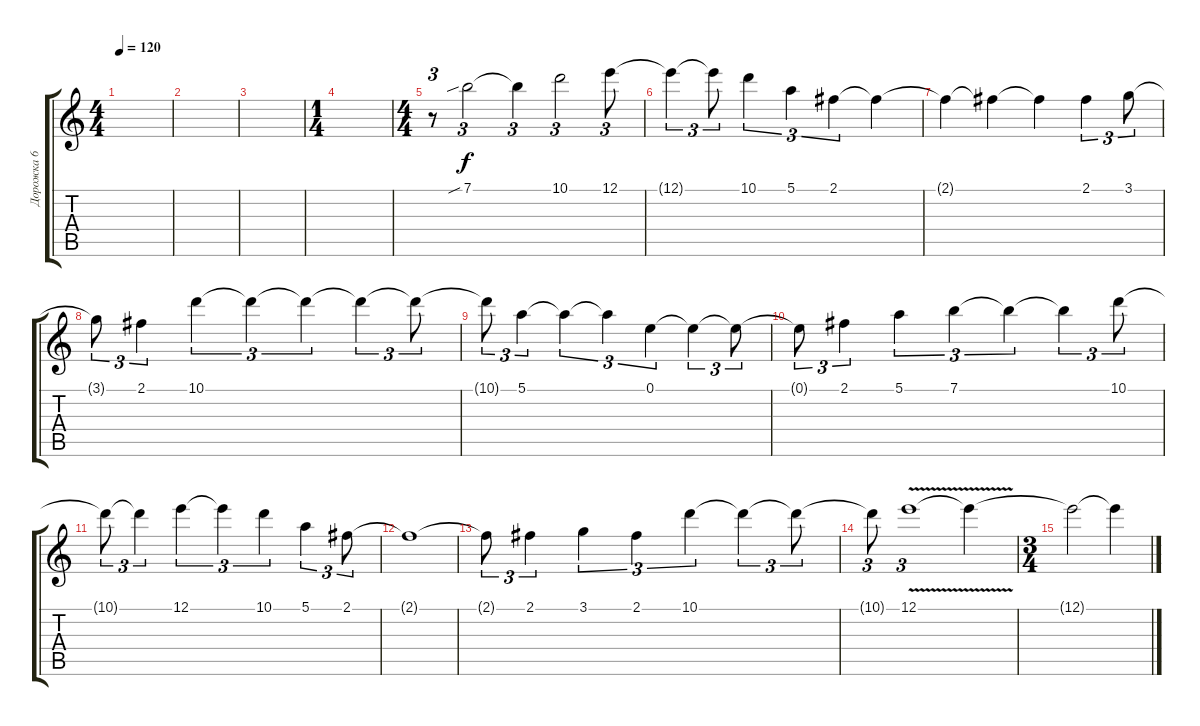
\track ("Дорожка 6" "Дорожка 6") {instrument overdrivenguitar}
\staff {score tabs}
\tuning (E4 B3 G3 D3 A2 E2) {hide}
\ts (4 4)
\tempo 120
\clef g2
\ks c
|
|
|
\ts (1 4)
|
\ts (4 4)
r.8{tu (3 2)} 7.1{sib}.2{tu (3 2)} 7.1{t}.4{tu (3 2)} 10.1.2{tu (3 2)} 12.1.8{tu (3 2)} |
12.1{t}.4{tu (3 2)} 12.1{t}.8{tu (3 2)} 10.1.4{tu (3 2)} 5.1.4{tu (3 2)} 2.1.4{tu (3 2)} 2.1{t}.4 |
2.1{t}.4 2.1{t}.4 2.1{t}.4 2.1.4{tu (3 2)} 3.1.8{tu (3 2)} |
3.1{t}.8{tu (3 2)} 2.1.4{tu (3 2)} 10.1.4{tu (3 2)} 10.1{t}.4{tu (3 2)} 10.1{t}.4{tu (3 2)} 10.1{t}.4{tu (3 2)} 10.1{t}.8{tu (3 2)} |
10.1{t}.8{tu (3 2)} 5.1.4{tu (3 2)} 5.1{t}.4{tu (3 2)} 5.1{t}.4{tu (3 2)} 0.1.4{tu (3 2)} 0.1{t}.4{tu (3 2)} 0.1{t}.8{tu (3 2)} |
0.1{t}.8{tu (3 2)} 2.1.4{tu (3 2)} 5.1.4{tu (3 2)} 7.1.4{tu (3 2)} 7.1{t}.4{tu (3 2)} 7.1{t}.4{tu (3 2)} 10.1.8{tu (3 2)} |
10.1{t}.8{tu (3 2)} 10.1{t}.4{tu (3 2)} 12.1.4{tu (3 2)} 12.1{t}.4{tu (3 2)} 10.1.4{tu (3 2)} 5.1.4{tu (3 2)} 2.1.8{tu (3 2)} |
2.1{t}.1 |
2.1{t}.8{tu (3 2)} 2.1.4{tu (3 2)} 3.1.4{tu (3 2)} 2.1.4{tu (3 2)} 10.1.4{tu (3 2)} 10.1{t}.4{tu (3 2)} 10.1{t}.8{tu (3 2)} |
10.1{t}.8{tu (3 2)} 12.1{v}.1{tu (3 2)} 12.1{t}.4 |
\ts (3 4)
12.1{t}.2 12.1{t}.4
